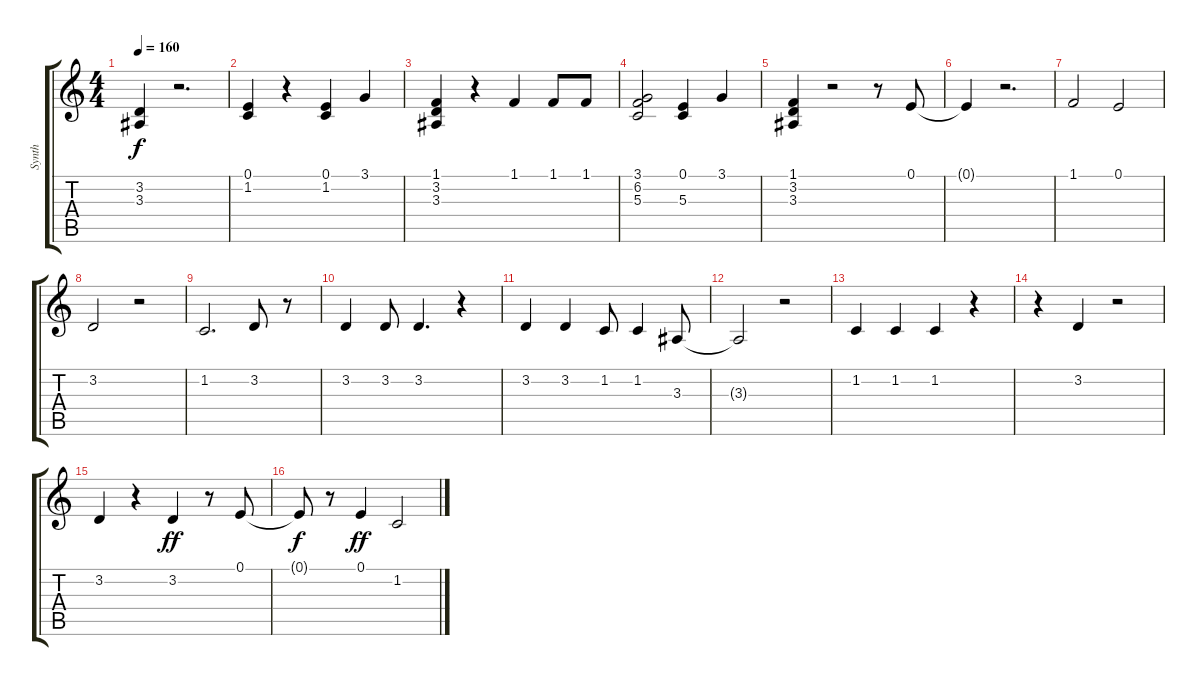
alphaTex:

\track ("Synth" "Synth") {instrument dulcimer}
\staff {score tabs}
\tuning (E4 B3 G3 D3 A2 E2) {hide}
\ts (4 4)
\tempo 160
\clef g2
\ks c
(3.2 3.3).4{dy f} r.2{d} |
(0.1 1.2).4 r.4 (0.1 1.2).4 3.1.4 |
(1.1 3.2 3.3).4 r.4 1.1.4 1.1.8 1.1.8 |
(3.1 6.2 5.3).2 (0.1 5.3).4 3.1.4 |
(1.1 3.2 3.3).4 r.2 r.8 0.1.8 |
0.1{t}.4 r.2{d} |
1.1.2 0.1.2 |
3.2.2 r.2 |
1.2.2{d} 3.2.8 r.8 |
3.2.4 3.2.8 3.2.4{d} r.4 |
3.2.4 3.2.4 1.2.8 1.2.4 3.3.8 |
3.3{t}.2 r.2 |
1.2.4 1.2.4 1.2.4 r.4 |
r.4 3.2.4 r.2 |
3.2.4 r.4 3.2.4{dy ff} r.8 0.1.8 |
0.1{t}.8{dy f} r.8 0.1.4{dy ff} 1.2.2
